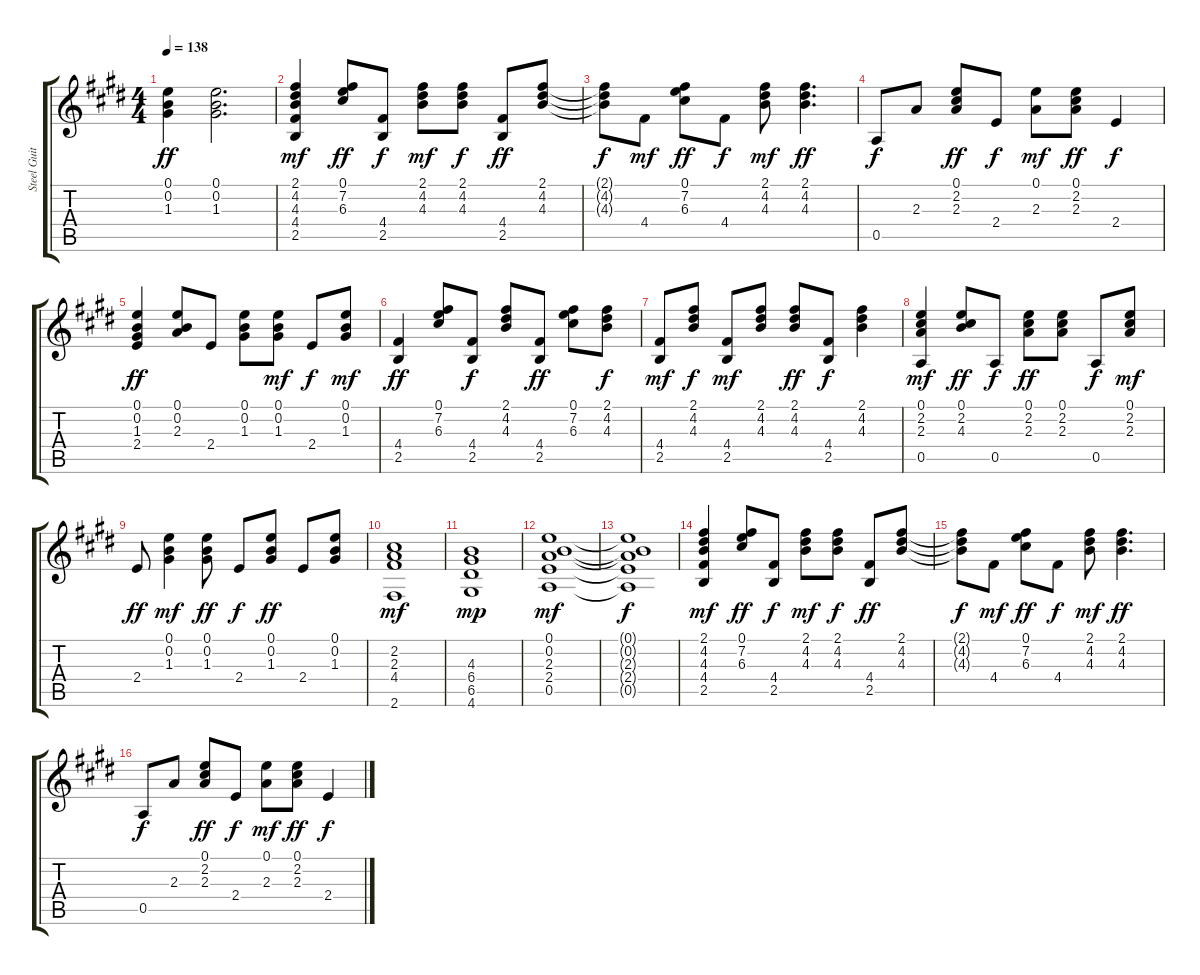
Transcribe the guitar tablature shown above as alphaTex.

\track ("Steel Guitar" "Steel Guit") {instrument acousticguitarsteel}
\staff {score tabs}
\tuning (E4 B3 G3 D3 A2 E2) {hide}
\ts (4 4)
\tempo 138
\clef g2
\ks e
(0.1 0.2 1.3).4{dy ff} (0.1 0.2 1.3).2{d} |
(2.1 4.2 4.3 4.4 2.5).4{dy mf} (0.1 7.2 6.3).8{dy ff} (4.4 2.5).8{dy f} (2.1 4.2 4.3).8{dy mf} (2.1 4.2 4.3).8{dy f} (4.4 2.5).8{dy ff} (2.1 4.2 4.3).8 |
(2.1{t} 4.2{t} 4.3{t}).8{dy f} 4.4.8{dy mf} (0.1 7.2 6.3).8{dy ff} 4.4.8{dy f} (2.1 4.2 4.3).8{dy mf} (2.1 4.2 4.3).4{d dy ff} |
0.5.8{dy f} 2.3.8 (0.1 2.2 2.3).8{dy ff} 2.4.8{dy f} (0.1 2.3).8{dy mf} (0.1 2.2 2.3).8{dy ff} 2.4.4{dy f} |
(0.1 0.2 1.3 2.4).4{dy ff} (0.1 0.2 2.3).8 2.4.8 (0.1 0.2 1.3).8 (0.1 0.2 1.3).8{dy mf} 2.4.8{dy f} (0.1 0.2 1.3).8{dy mf} |
(4.4 2.5).4{dy ff} (0.1 7.2 6.3).8 (4.4 2.5).8{dy f} (2.1 4.2 4.3).8 (4.4 2.5).8{dy ff} (0.1 7.2 6.3).8 (2.1 4.2 4.3).8{dy f} |
(4.4 2.5).8{dy mf} (2.1 4.2 4.3).8{dy f} (4.4 2.5).8{dy mf} (2.1 4.2 4.3).8 (2.1 4.2 4.3).8{dy ff} (4.4 2.5).8{dy f} (2.1 4.2 4.3).4 |
(0.1 2.2 2.3 0.5).4{dy mf} (0.1 2.2 4.3).8{dy ff} 0.5.8{dy f} (0.1 2.2 2.3).8{dy ff} (0.1 2.2 2.3).8 0.5.8{dy f} (0.1 2.2 2.3).8{dy mf} |
2.4.8{dy ff} (0.1 0.2 1.3).4{dy mf} (0.1 0.2 1.3).8{dy ff} 2.4.8{dy f} (0.1 0.2 1.3).8{dy ff} 2.4.8 (0.1 0.2 1.3).8 |
(2.2 2.3 4.4 2.6).1{dy mf} |
(4.3 6.4 6.5 4.6).1{dy mp} |
(0.1 0.2 2.3 2.4 0.5).1{dy mf} |
(0.1{t} 0.2{t} 2.3{t} 2.4{t} 0.5{t}).1{dy f} |
(2.1 4.2 4.3 4.4 2.5).4{dy mf} (0.1 7.2 6.3).8{dy ff} (4.4 2.5).8{dy f} (2.1 4.2 4.3).8{dy mf} (2.1 4.2 4.3).8{dy f} (4.4 2.5).8{dy ff} (2.1 4.2 4.3).8 |
(2.1{t} 4.2{t} 4.3{t}).8{dy f} 4.4.8{dy mf} (0.1 7.2 6.3).8{dy ff} 4.4.8{dy f} (2.1 4.2 4.3).8{dy mf} (2.1 4.2 4.3).4{d dy ff} |
0.5.8{dy f} 2.3.8 (0.1 2.2 2.3).8{dy ff} 2.4.8{dy f} (0.1 2.3).8{dy mf} (0.1 2.2 2.3).8{dy ff} 2.4.4{dy f}
